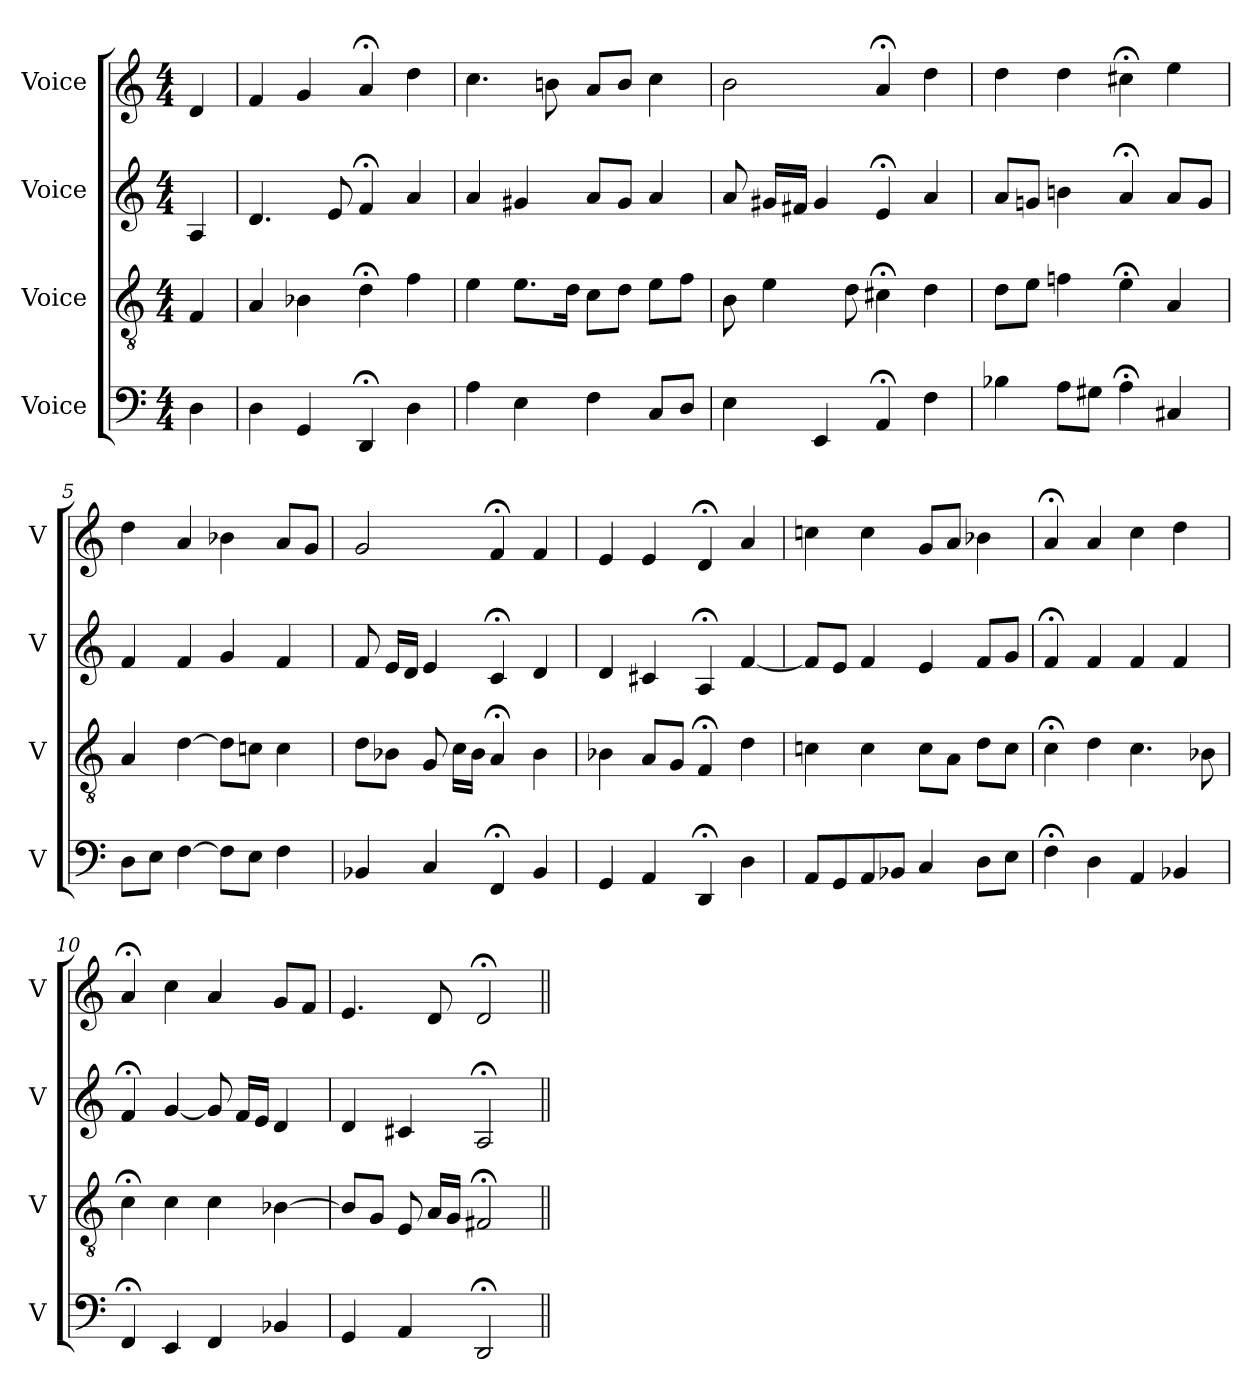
**kern	**kern	**kern	**kern
*part4	*part3	*part2	*part1
*staff4	*staff3	*staff2	*staff1
*I"Voice	*I"Voice	*I"Voice	*I"Voice
*I'V	*I'V	*I'V	*I'V
*clefF4	*clefGv2	*clefG2	*clefG2
*k[]	*k[]	*k[]	*k[]
*M4/4	*M4/4	*M4/4	*M4/4
*MM100	*MM100	*MM100	*MM100
=	=	=	=
4D\	4F/	4A/	4d/
=1	=1	=1	=1
4D\	4A/	4.d/	4f/
4GG/	4B-X\	.	4g/
.	.	8e/	.
4DD;/	4d;\	4f;/	4a;/
4D\	4f\	4a/	4dd\
=2	=2	=2	=2
4A\	4e\	4a/	4.cc\
4E\	8.e\L	4g#X/	.
.	.	.	8bn\
.	16d\Jk	.	.
4F\	8c\L	8a/L	8a/L
.	8d\J	8g#/J	8b/J
8C/L	8e\L	4a/	4cc\
8D/J	8f\J	.	.
=3	=3	=3	=3
4E\	8B\	8a/	2b\
.	4e\	16g#X/LL	.
.	.	16f#X/JJ	.
4EE/	.	4g#/	.
.	8d\	.	.
4AA;/	4c#X;\	4e;/	4a;/
4F\	4d\	4a/	4dd\
=4	=4	=4	=4
4B-X\	8d\L	8a/L	4dd\
.	8e\J	8gn/J	.
8A\L	4fn\	4bn\	4dd\
8G#X\J	.	.	.
4A;\	4e;\	4a;/	4cc#X;\
4C#X/	4A/	8a/L	4ee\
.	.	8g/J	.
!!LO:LB:g=z
=5	=5	=5	=5
8D\L	4A/	4f/	4dd\
8E\J	.	.	.
[4F\	[4d\	4f/	4a/
8F\L]	8d\L]	4g/	4b-X\
8E\J	8cn\J	.	.
4F\	4c\	4f/	8a/L
.	.	.	8g/J
=6	=6	=6	=6
4BB-X/	8d\L	8f/	2g/
.	8B-X\J	16e/LL	.
.	.	16d/JJ	.
4C/	8G/	4e/	.
.	16c\LL	.	.
.	16B-\JJ	.	.
4FF;/	4A;/	4c;/	4f;/
4BB-/	4B-\	4d/	4f/
=7	=7	=7	=7
4GG/	4B-X\	4d/	4e/
4AA/	8A/L	4c#X/	4e/
.	8G/J	.	.
4DD;/	4F;/	4A;/	4d;/
4D\	4d\	[4f/	4a/
=8	=8	=8	=8
8AA/L	4cn\	8f/L]	4ccn\
8GG/	.	8e/J	.
8AA/	4c\	4f/	4cc\
8BB-X/J	.	.	.
4C/	8c\L	4e/	8g/L
.	8A\J	.	8a/J
8D\L	8d\L	8f/L	4b-X\
8E\J	8c\J	8g/J	.
!!LO:LB:g=z
=9	=9	=9	=9
4F;\	4c;\	4f;/	4a;/
4D\	4d\	4f/	4a/
4AA/	4.c\	4f/	4cc\
4BB-X/	.	4f/	4dd\
.	8B-X\	.	.
=10	=10	=10	=10
4FF;/	4c;\	4f;/	4a;/
4EE/	4c\	[4g/	4cc\
4FF/	4c\	8g/]	4a/
.	.	16f/LL	.
.	.	16e/JJ	.
4BB-X/	[4B-X\	4d/	8g/L
.	.	.	8f/J
=11	=11	=11	=11
4GG/	8B-/L]	4d/	4.e/
.	8G/J	.	.
4AA/	8E/	4c#X/	.
.	16A/LL	.	8d/
.	16G/JJ	.	.
2DD;/	2F#X;/	2A;/	2d;/
=||	=||	=||	=||
*-	*-	*-	*-
